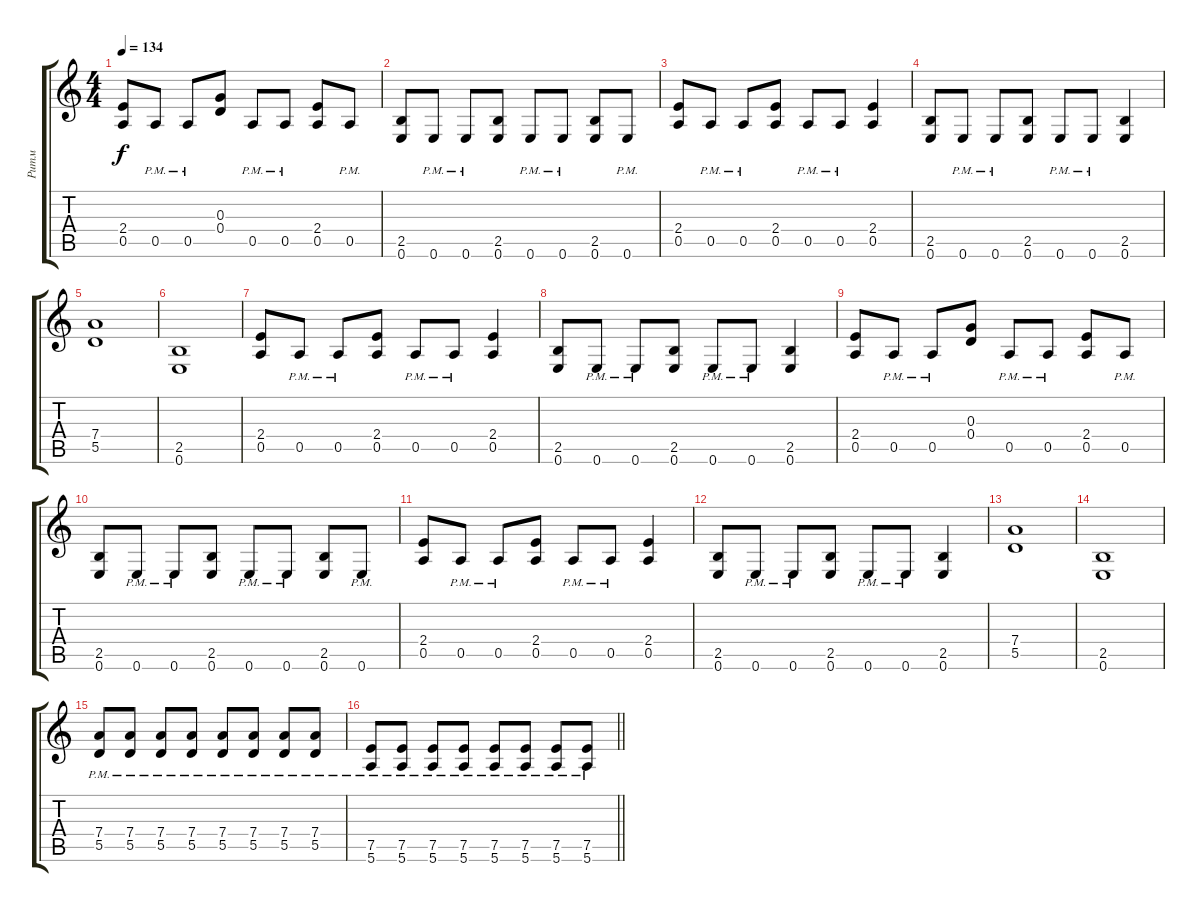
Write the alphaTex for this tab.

\track ("Ритм" "Ритм") {instrument distortionguitar}
\staff {score tabs}
\tuning (E4 B3 G3 D3 A2 E2) {hide}
\ts (4 4)
\tempo 134
\clef g2
\ks c
(2.4 0.5).8{dy f} 0.5{pm}.8 0.5{pm}.8 (0.3 0.4).8 0.5{pm}.8 0.5{pm}.8 (2.4 0.5).8 0.5{pm}.8 |
(2.5 0.6).8 0.6{pm}.8 0.6{pm}.8 (2.5 0.6).8 0.6{pm}.8 0.6{pm}.8 (2.5 0.6).8 0.6{pm}.8 |
(2.4 0.5).8 0.5{pm}.8 0.5{pm}.8 (2.4 0.5).8 0.5{pm}.8 0.5{pm}.8 (2.4 0.5).4 |
(2.5 0.6).8 0.6{pm}.8 0.6{pm}.8 (2.5 0.6).8 0.6{pm}.8 0.6{pm}.8 (2.5 0.6).4 |
(7.4 5.5).1 |
(2.5 0.6).1 |
(2.4 0.5).8 0.5{pm}.8 0.5{pm}.8 (2.4 0.5).8 0.5{pm}.8 0.5{pm}.8 (2.4 0.5).4 |
(2.5 0.6).8 0.6{pm}.8 0.6{pm}.8 (2.5 0.6).8 0.6{pm}.8 0.6{pm}.8 (2.5 0.6).4 |
(2.4 0.5).8 0.5{pm}.8 0.5{pm}.8 (0.3 0.4).8 0.5{pm}.8 0.5{pm}.8 (2.4 0.5).8 0.5{pm}.8 |
(2.5 0.6).8 0.6{pm}.8 0.6{pm}.8 (2.5 0.6).8 0.6{pm}.8 0.6{pm}.8 (2.5 0.6).8 0.6{pm}.8 |
(2.4 0.5).8 0.5{pm}.8 0.5{pm}.8 (2.4 0.5).8 0.5{pm}.8 0.5{pm}.8 (2.4 0.5).4 |
(2.5 0.6).8 0.6{pm}.8 0.6{pm}.8 (2.5 0.6).8 0.6{pm}.8 0.6{pm}.8 (2.5 0.6).4 |
(7.4 5.5).1 |
(2.5 0.6).1 |
(7.4{pm} 5.5{pm}).8 (7.4{pm} 5.5{pm}).8 (7.4{pm} 5.5{pm}).8 (7.4{pm} 5.5{pm}).8 (7.4{pm} 5.5{pm}).8 (7.4{pm} 5.5{pm}).8 (7.4{pm} 5.5{pm}).8 (7.4{pm} 5.5{pm}).8 |
\barLineRight lightlight
(7.5{pm} 5.6{pm}).8 (7.5{pm} 5.6{pm}).8 (7.5{pm} 5.6{pm}).8 (7.5{pm} 5.6{pm}).8 (7.5{pm} 5.6{pm}).8 (7.5{pm} 5.6{pm}).8 (7.5{pm} 5.6{pm}).8 (7.5{pm} 5.6{pm}).8
